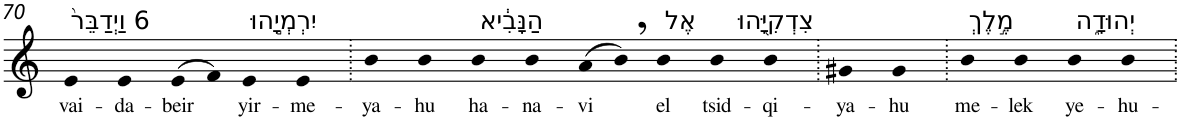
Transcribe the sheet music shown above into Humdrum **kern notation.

**kern	**text
*part1	*part1
*staff1	*staff1
*I"Piano	*
*I'Pno	*
!!LO:PB:g=z
*clefG2	*
*k[]	*
=70	=70
!LO:TX:a:t=6 וַיְדַבֵּר֙	!
!	!LO:LY:b
4e	vai-
!	!LO:LY:b
4e	-da-
!	!LO:LY:b
(>8e	-beir
8f)	.
!LO:TX:a:t=יִרְמְיָ֣הוּ	!
!	!LO:LY:b
4e	yir-
!	!LO:LY:b
4e	-me-
=71.	=71.
!	!LO:LY:b
4b	-ya-
!	!LO:LY:b
4b	-hu
!LO:TX:a:t=הַנָּבִ֔יא	!
!	!LO:LY:b
4b	ha-
!	!LO:LY:b
4b	-na-
!	!LO:LY:b
(>8a	-vi
8b,)	.
!LO:TX:a:t=אֶל	!
!	!LO:LY:b
4b	el
!LO:TX:a:t=צִדְקִיָּ֖הוּ	!
!	!LO:LY:b
4b	tsid-
!	!LO:LY:b
4b	-qi-
=72.	=72.
!	!LO:LY:b
4g#X	-ya-
!	!LO:LY:b
4g#	-hu
=73.	=73.
!LO:TX:a:t=מֶ֣לֶךְ	!
!	!LO:LY:b
4b	me-
!	!LO:LY:b
4b	-lek
!LO:TX:a:t=יְהוּדָ֑ה	!
!	!LO:LY:b
4b	ye-
!	!LO:LY:b
4b	-hu-
=.	=.
*-	*-
